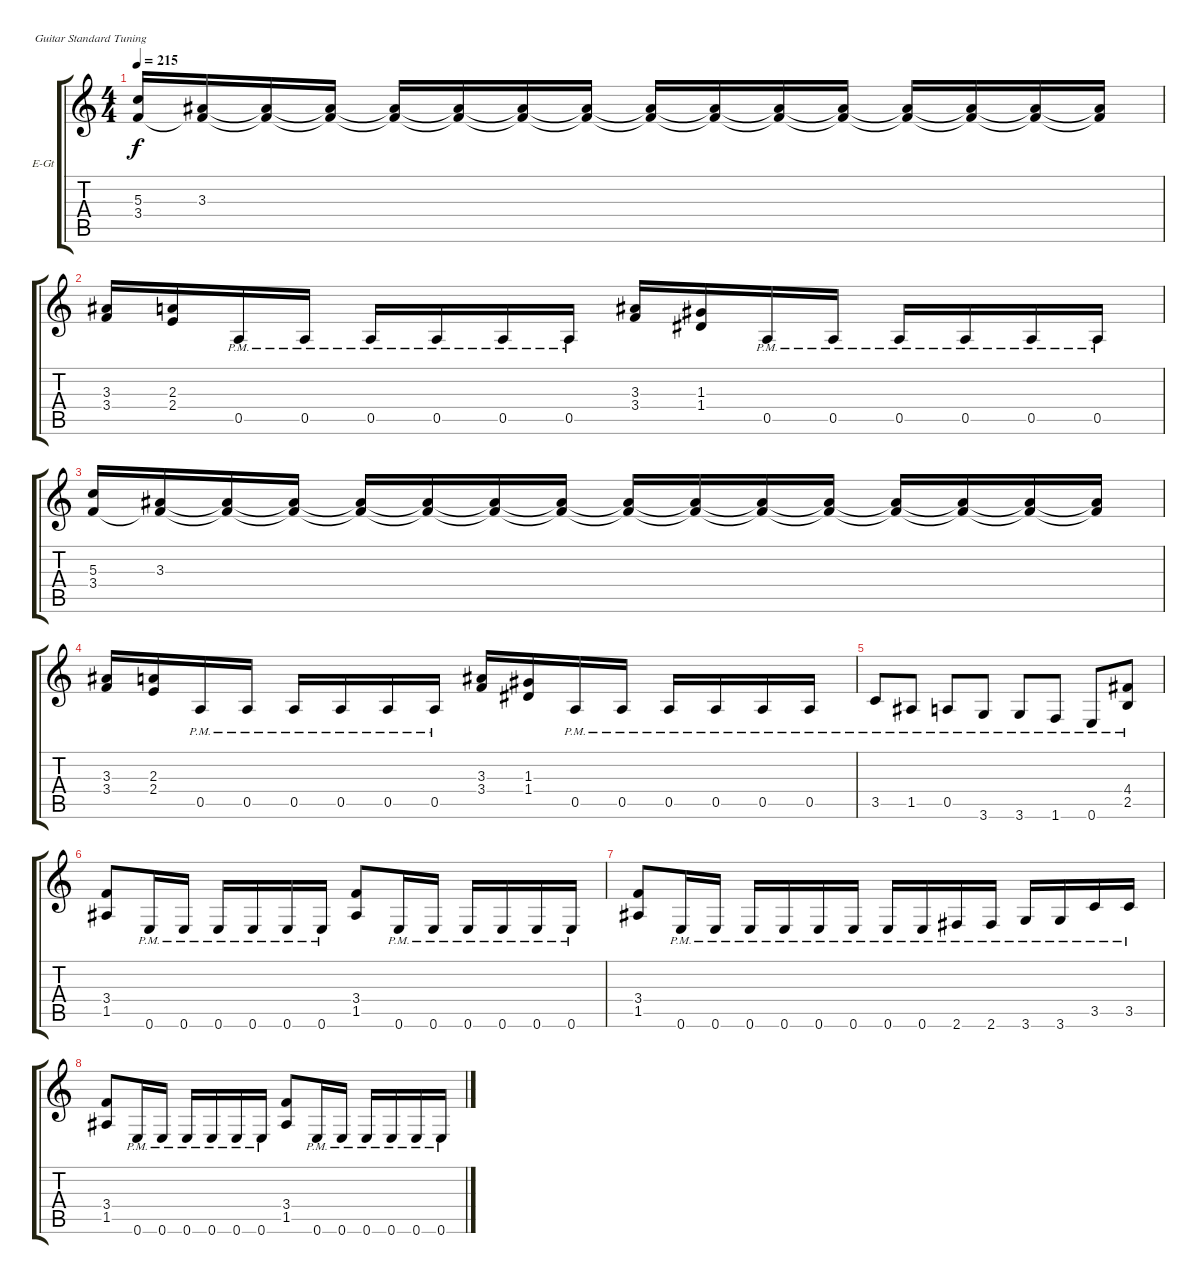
\bracketExtendMode groupsimilarinstruments
\firstSystemTrackNameOrientation horizontal
\otherSystemsTrackNameOrientation horizontal
\track ("Guitar 2" "E-Gt") {instrument distortionguitar}
\staff {score tabs}
\tuning (E4 B3 G3 D3 A2 E2)
\ts (4 4)
\tempo 215
\clef g2
\ks c
(3.4 5.3).16{dy f} (3.3 3.4{t}).16 (3.3{t} 3.4{t}).16 (3.3{t} 3.4{t}).16 (3.3{t} 3.4{t}).16 (3.3{t} 3.4{t}).16 (3.3{t} 3.4{t}).16 (3.3{t} 3.4{t}).16 (3.3{t} 3.4{t}).16 (3.3{t} 3.4{t}).16 (3.3{t} 3.4{t}).16 (3.3{t} 3.4{t}).16 (3.3{t} 3.4{t}).16 (3.3{t} 3.4{t}).16 (3.3{t} 3.4{t}).16 (3.3{t} 3.4{t}).16 |
(3.3 3.4).16 (2.3 2.4).16 0.5{pm}.16 0.5{pm}.16 0.5{pm}.16 0.5{pm}.16 0.5{pm}.16 0.5{pm}.16 (3.3 3.4).16 (1.3 1.4).16 0.5{pm}.16 0.5{pm}.16 0.5{pm}.16 0.5{pm}.16 0.5{pm}.16 0.5{pm}.16 |
(3.4 5.3).16 (3.3 3.4{t}).16 (3.3{t} 3.4{t}).16 (3.3{t} 3.4{t}).16 (3.3{t} 3.4{t}).16 (3.3{t} 3.4{t}).16 (3.3{t} 3.4{t}).16 (3.3{t} 3.4{t}).16 (3.3{t} 3.4{t}).16 (3.3{t} 3.4{t}).16 (3.3{t} 3.4{t}).16 (3.3{t} 3.4{t}).16 (3.3{t} 3.4{t}).16 (3.3{t} 3.4{t}).16 (3.3{t} 3.4{t}).16 (3.3{t} 3.4{t}).16 |
(3.3 3.4).16 (2.3 2.4).16 0.5{pm}.16 0.5{pm}.16 0.5{pm}.16 0.5{pm}.16 0.5{pm}.16 0.5{pm}.16 (3.3 3.4).16 (1.3 1.4).16 0.5{pm}.16 0.5{pm}.16 0.5{pm}.16 0.5{pm}.16 0.5{pm}.16 0.5{pm}.16 |
3.5{pm}.8 1.5{pm}.8 0.5{pm}.8 3.6{pm}.8 3.6{pm}.8 1.6{pm}.8 0.6{pm}.8 (2.5{pm} 4.4{pm}).8 |
(1.5 3.4).8 0.6{pm}.16 0.6{pm}.16 0.6{pm}.16 0.6{pm}.16 0.6{pm}.16 0.6{pm}.16 (1.5 3.4).8 0.6{pm}.16 0.6{pm}.16 0.6{pm}.16 0.6{pm}.16 0.6{pm}.16 0.6{pm}.16 |
(1.5 3.4).8 0.6{pm}.16 0.6{pm}.16 0.6{pm}.16 0.6{pm}.16 0.6{pm}.16 0.6{pm}.16 0.6{pm}.16 0.6{pm}.16 2.6{pm}.16 2.6{pm}.16 3.6{pm}.16 3.6{pm}.16 3.5{pm}.16 3.5{pm}.16 |
(1.5 3.4).8 0.6{pm}.16 0.6{pm}.16 0.6{pm}.16 0.6{pm}.16 0.6{pm}.16 0.6{pm}.16 (1.5 3.4).8 0.6{pm}.16 0.6{pm}.16 0.6{pm}.16 0.6{pm}.16 0.6{pm}.16 0.6{pm}.16
